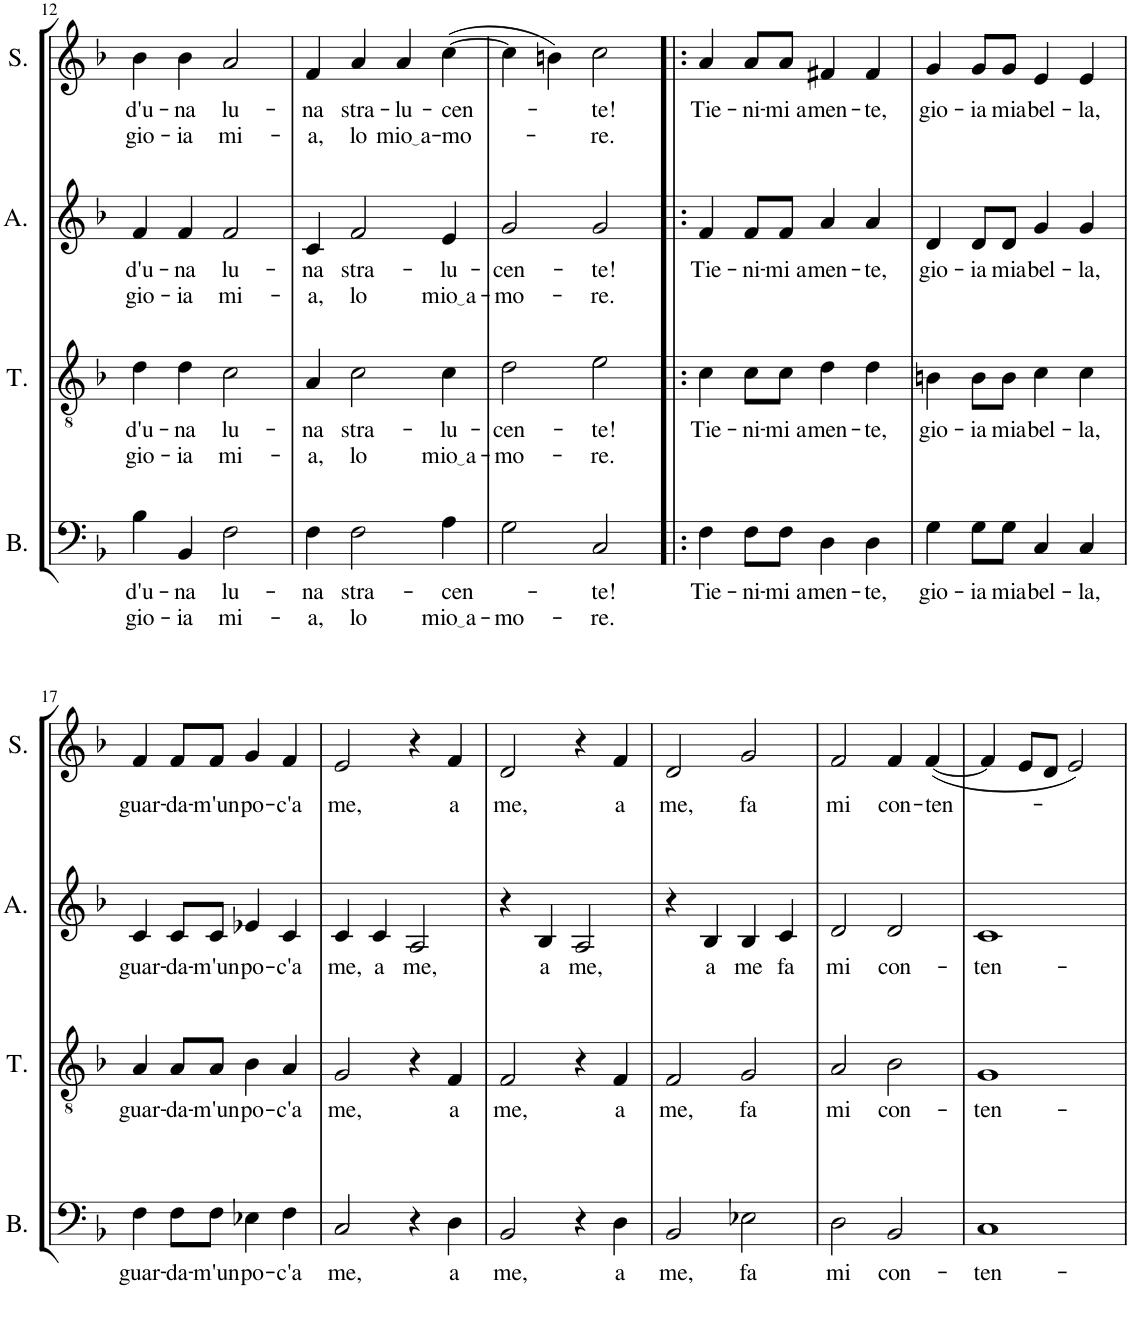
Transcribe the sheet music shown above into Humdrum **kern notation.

**kern	**text	**text	**kern	**text	**text	**kern	**text	**text	**kern	**text	**text
*part4	*part4	*part4	*part3	*part3	*part3	*part2	*part2	*part2	*part1	*part1	*part1
*staff4	*staff4	*staff4	*staff3	*staff3	*staff3	*staff2	*staff2	*staff2	*staff1	*staff1	*staff1
*I"Basso	*	*	*I"Tenore	*	*	*I"Contralto	*	*	*I"Soprano	*	*
*I'B.	*	*	*I'T.	*	*	*	*	*	*I'S.	*	*
!!LO:PB:g=z
*clefF4	*	*	*clefGv2	*	*	*clefG2	*	*	*clefG2	*	*
*k[b-]	*	*	*k[b-]	*	*	*k[b-]	*	*	*k[b-]	*	*
*M2/2	*	*	*M2/2	*	*	*M2/2	*	*	*M2/2	*	*
*met(c|)	*	*	*met(c|)	*	*	*met(c|)	*	*	*met(c|)	*	*
=12	=12	=12	=12	=12	=12	=12	=12	=12	=12	=12	=12
!	!LO:LY:b	!LO:LY:b	!	!LO:LY:b	!LO:LY:b	!	!LO:LY:b	!LO:LY:b	!	!LO:LY:b	!LO:LY:b
4B-\	d'u-	gio-	4d\	d'u-	gio-	4f/	d'u-	gio-	4b-\	d'u-	gio-
!	!LO:LY:b	!LO:LY:b	!	!LO:LY:b	!LO:LY:b	!	!LO:LY:b	!LO:LY:b	!	!LO:LY:b	!LO:LY:b
4BB-/	-na	-ia	4d\	-na	-ia	4f/	-na	-ia	4b-\	-na	-ia
!	!LO:LY:b	!LO:LY:b	!	!LO:LY:b	!LO:LY:b	!	!LO:LY:b	!LO:LY:b	!	!LO:LY:b	!LO:LY:b
2F\	lu-	mi-	2c\	lu-	mi-	2f/	lu-	mi-	2a/	lu-	mi-
=13	=13	=13	=13	=13	=13	=13	=13	=13	=13	=13	=13
!	!LO:LY:b	!LO:LY:b	!	!LO:LY:b	!LO:LY:b	!	!LO:LY:b	!LO:LY:b	!	!LO:LY:b	!LO:LY:b
4F\	-na	-a,	4A/	-na	-a,	4c/	-na	-a,	4f/	-na	-a,
!	!LO:LY:b	!LO:LY:b	!	!LO:LY:b	!LO:LY:b	!	!LO:LY:b	!LO:LY:b	!	!LO:LY:b	!LO:LY:b
2F\	stra-	lo	2c\	stra-	lo	2f/	stra-	lo	4a/	stra-	lo
!	!	!	!	!	!	!	!	!	!	!LO:LY:b	!LO:LY:b
.	.	.	.	.	.	.	.	.	4a/	-lu-	mio a
!	!LO:LY:b	!LO:LY:b	!	!LO:LY:b	!LO:LY:b	!	!LO:LY:b	!LO:LY:b	!	!LO:LY:b	!LO:LY:b
4A\	-cen-	mio a	4c\	-lu-	mio a	4e/	-lu-	mio a	([4cc\	-cen-	-mo-
=14	=14	=14	=14	=14	=14	=14	=14	=14	=14	=14	=14
!	!	!LO:LY:b	!	!LO:LY:b	!LO:LY:b	!	!LO:LY:b	!LO:LY:b	!	!	!
2G\	.	-mo-	2d\	-cen-	-mo-	2g/	-cen-	-mo-	4cc\]	.	.
.	.	.	.	.	.	.	.	.	4bn\)	.	.
!	!LO:LY:b	!LO:LY:b	!	!LO:LY:b	!LO:LY:b	!	!LO:LY:b	!LO:LY:b	!	!LO:LY:b	!LO:LY:b
2C/	-te!	-re.	2e\	-te!	-re.	2g/	-te!	-re.	2cc\	-te!	-re.
=15!|:	=15!|:	=15!|:	=15!|:	=15!|:	=15!|:	=15!|:	=15!|:	=15!|:	=15!|:	=15!|:	=15!|:
!	!LO:LY:b	!	!	!LO:LY:b	!	!	!LO:LY:b	!	!	!LO:LY:b	!
4F\	Tie-	.	4c\	Tie-	.	4f/	Tie-	.	4a/	Tie-	.
!	!LO:LY:b	!	!	!LO:LY:b	!	!	!LO:LY:b	!	!	!LO:LY:b	!
8F\L	-ni-	.	8c\L	-ni-	.	8f/L	-ni-	.	8a/L	-ni-	.
!	!LO:LY:b	!	!	!LO:LY:b	!	!	!LO:LY:b	!	!	!LO:LY:b	!
8F\J	-mi a	.	8c\J	-mi a	.	8f/J	-mi a	.	8a/J	-mi a	.
!	!LO:LY:b	!	!	!LO:LY:b	!	!	!LO:LY:b	!	!	!LO:LY:b	!
4D\	men-	.	4d\	men-	.	4a/	men-	.	4f#X/	men-	.
!	!LO:LY:b	!	!	!LO:LY:b	!	!	!LO:LY:b	!	!	!LO:LY:b	!
4D\	-te,	.	4d\	-te,	.	4a/	-te,	.	4f#/	-te,	.
=16	=16	=16	=16	=16	=16	=16	=16	=16	=16	=16	=16
!	!LO:LY:b	!	!	!LO:LY:b	!	!	!LO:LY:b	!	!	!LO:LY:b	!
4G\	gio-	.	4Bn\	gio-	.	4d/	gio-	.	4g/	gio-	.
!	!LO:LY:b	!	!	!LO:LY:b	!	!	!LO:LY:b	!	!	!LO:LY:b	!
8G\L	-ia	.	8B\L	-ia	.	8d/L	-ia	.	8g/L	-ia	.
!	!LO:LY:b	!	!	!LO:LY:b	!	!	!LO:LY:b	!	!	!LO:LY:b	!
8G\J	mia	.	8B\J	mia	.	8d/J	mia	.	8g/J	mia	.
!	!LO:LY:b	!	!	!LO:LY:b	!	!	!LO:LY:b	!	!	!LO:LY:b	!
4C/	bel-	.	4c\	bel-	.	4g/	bel-	.	4e/	bel-	.
!	!LO:LY:b	!	!	!LO:LY:b	!	!	!LO:LY:b	!	!	!LO:LY:b	!
4C/	-la,	.	4c\	-la,	.	4g/	-la,	.	4e/	-la,	.
!!LO:LB:g=z
=17	=17	=17	=17	=17	=17	=17	=17	=17	=17	=17	=17
!	!LO:LY:b	!	!	!LO:LY:b	!	!	!LO:LY:b	!	!	!LO:LY:b	!
4F\	guar-	.	4A/	guar-	.	4c/	guar-	.	4f/	guar-	.
!	!LO:LY:b	!	!	!LO:LY:b	!	!	!LO:LY:b	!	!	!LO:LY:b	!
8F\L	-da-	.	8A/L	-da-	.	8c/L	-da-	.	8f/L	-da-	.
!	!LO:LY:b	!	!	!LO:LY:b	!	!	!LO:LY:b	!	!	!LO:LY:b	!
8F\J	-m'un	.	8A/J	-m'un	.	8c/J	-m'un	.	8f/J	-m'un	.
!	!LO:LY:b	!	!	!LO:LY:b	!	!	!LO:LY:b	!	!	!LO:LY:b	!
4E-X\	po-	.	4B-\	po-	.	4e-X/	po-	.	4g/	po-	.
!	!LO:LY:b	!	!	!LO:LY:b	!	!	!LO:LY:b	!	!	!LO:LY:b	!
4F\	-c'a	.	4A/	-c'a	.	4c/	-c'a	.	4f/	-c'a	.
=18	=18	=18	=18	=18	=18	=18	=18	=18	=18	=18	=18
!	!LO:LY:b	!	!	!LO:LY:b	!	!	!LO:LY:b	!	!	!LO:LY:b	!
2C/	me,	.	2G/	me,	.	4c/	me,	.	2e/	me,	.
!	!	!	!	!	!	!	!LO:LY:b	!	!	!	!
.	.	.	.	.	.	4c/	a	.	.	.	.
!	!	!	!	!	!	!	!LO:LY:b	!	!	!	!
4r	.	.	4r	.	.	2A/	me,	.	4r	.	.
!	!LO:LY:b	!	!	!LO:LY:b	!	!	!	!	!	!LO:LY:b	!
4D\	a	.	4F/	a	.	.	.	.	4f/	a	.
=19	=19	=19	=19	=19	=19	=19	=19	=19	=19	=19	=19
!	!LO:LY:b	!	!	!LO:LY:b	!	!	!	!	!	!LO:LY:b	!
2BB-/	me,	.	2F/	me,	.	4r	.	.	2d/	me,	.
!	!	!	!	!	!	!	!LO:LY:b	!	!	!	!
.	.	.	.	.	.	4B-/	a	.	.	.	.
!	!	!	!	!	!	!	!LO:LY:b	!	!	!	!
4r	.	.	4r	.	.	2A/	me,	.	4r	.	.
!	!LO:LY:b	!	!	!LO:LY:b	!	!	!	!	!	!LO:LY:b	!
4D\	a	.	4F/	a	.	.	.	.	4f/	a	.
=20	=20	=20	=20	=20	=20	=20	=20	=20	=20	=20	=20
!	!LO:LY:b	!	!	!LO:LY:b	!	!	!	!	!	!LO:LY:b	!
2BB-/	me,	.	2F/	me,	.	4r	.	.	2d/	me,	.
!	!	!	!	!	!	!	!LO:LY:b	!	!	!	!
.	.	.	.	.	.	4B-/	a	.	.	.	.
!	!LO:LY:b	!	!	!LO:LY:b	!	!	!LO:LY:b	!	!	!LO:LY:b	!
2E-X\	fa	.	2G/	fa	.	4B-/	me	.	2g/	fa	.
!	!	!	!	!	!	!	!LO:LY:b	!	!	!	!
.	.	.	.	.	.	4c/	fa	.	.	.	.
=21	=21	=21	=21	=21	=21	=21	=21	=21	=21	=21	=21
!	!LO:LY:b	!	!	!LO:LY:b	!	!	!LO:LY:b	!	!	!LO:LY:b	!
2D\	mi	.	2A/	mi	.	2d/	mi	.	2f/	mi	.
!	!LO:LY:b	!	!	!LO:LY:b	!	!	!LO:LY:b	!	!	!LO:LY:b	!
2BB-/	con-	.	2B-\	con-	.	2d/	con-	.	4f/	con-	.
!	!	!	!	!	!	!	!	!	!	!LO:LY:b	!
.	.	.	.	.	.	.	.	.	([4f/	-ten-	.
=22	=22	=22	=22	=22	=22	=22	=22	=22	=22	=22	=22
!	!LO:LY:b	!	!	!LO:LY:b	!	!	!LO:LY:b	!	!	!	!
1C	ten-	.	1G	ten-	.	1c	-ten-	.	4f/]	.	.
.	.	.	.	.	.	.	.	.	8e/L	.	.
.	.	.	.	.	.	.	.	.	8d/J	.	.
.	.	.	.	.	.	.	.	.	2e/)	.	.
=	=	=	=	=	=	=	=	=	=	=	=
*-	*-	*-	*-	*-	*-	*-	*-	*-	*-	*-	*-
